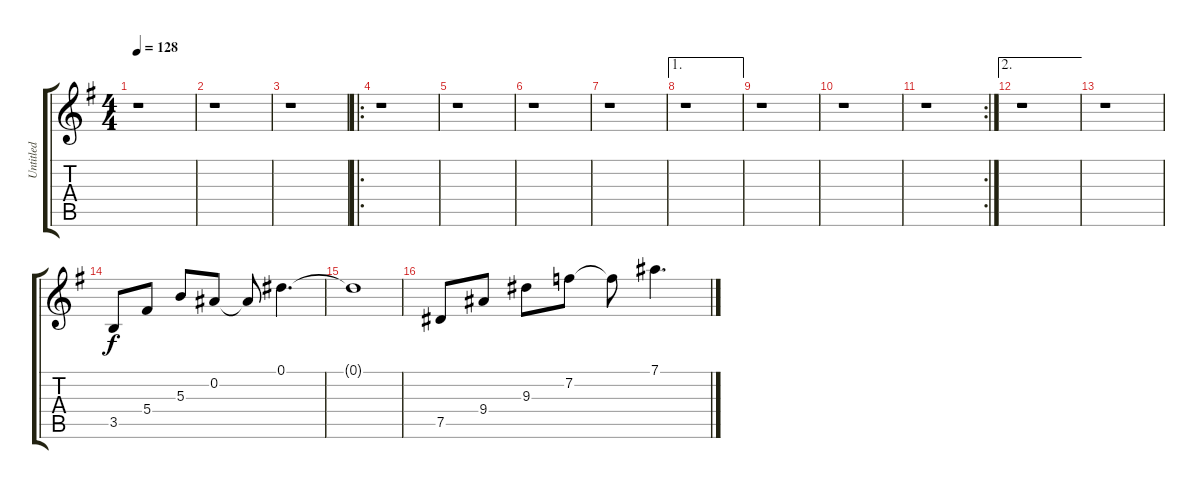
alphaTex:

\track ("Untitled" "Untitled") {instrument electricguitarclean}
\staff {score tabs}
\tuning (Eb4 Bb3 Gb3 Db3 Ab2 Eb2) {hide}
\ts (4 4)
\tempo 128
\clef g2
\ks g
r.1{dy f} |
r.1 |
r.1 |
\ro
r.1 |
r.1 |
r.1 |
r.1 |
\ae 1
r.1 |
r.1 |
r.1 |
\rc 2
r.1 |
\ae 2
r.1 |
r.1 |
3.5.8 5.4.8 5.3.8 0.2.8 0.2{t}.8 0.1.4{d} |
0.1{t}.1 |
7.5.8 9.4.8 9.3.8 7.2.8 7.2{t}.8 7.1.4{d}
